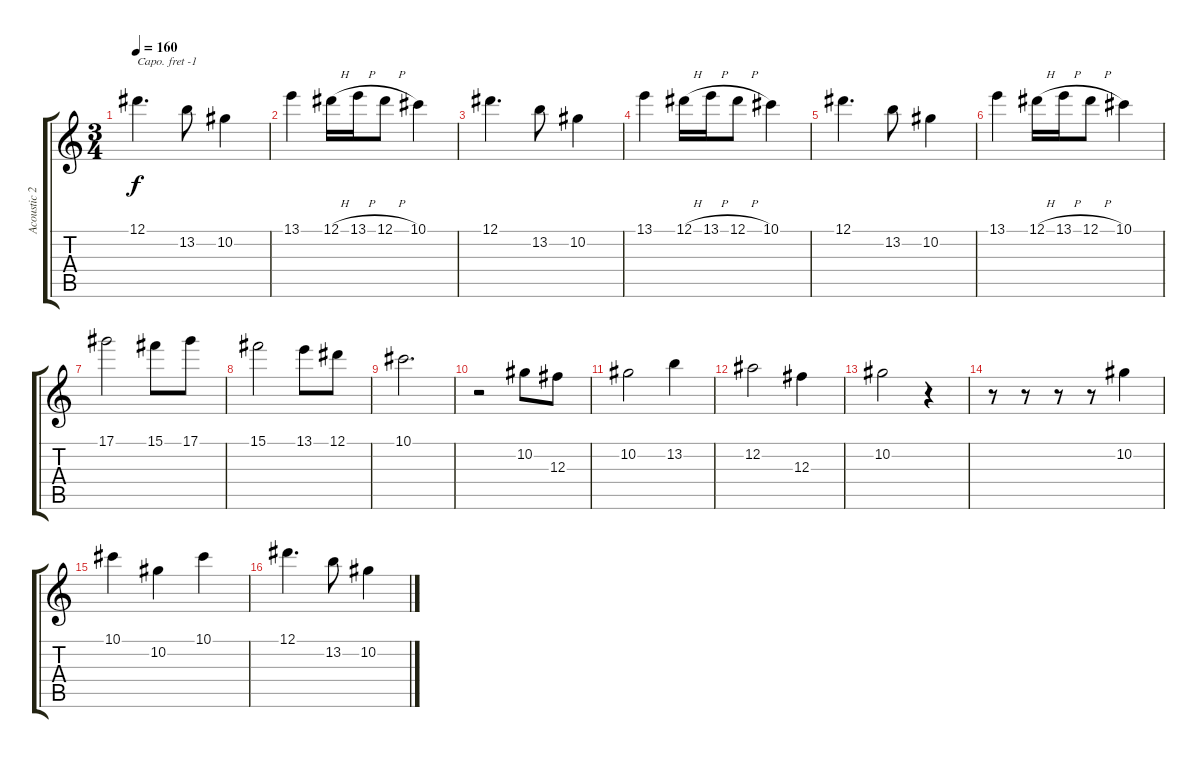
\track ("Acoustic 2" "Acoustic 2") {instrument acousticguitarsteel}
\staff {score tabs}
\capo -1
\tuning (E4 B3 G3 D3 A2 E2) {hide}
\ts (3 4)
\tempo 160
\clef g2
\ks c
12.1.4{d dy f} 13.2.8 10.2.4 |
13.1.4 12.1{h}.16 13.1{h}.16 12.1{h}.8 10.1.4 |
12.1.4{d} 13.2.8 10.2.4 |
13.1.4 12.1{h}.16 13.1{h}.16 12.1{h}.8 10.1.4 |
12.1.4{d} 13.2.8 10.2.4 |
13.1.4 12.1{h}.16 13.1{h}.16 12.1{h}.8 10.1.4 |
17.1.2 15.1.8 17.1.8 |
15.1.2 13.1.8 12.1.8 |
10.1.2{d} |
r.2 10.2.8 12.3.8 |
10.2.2 13.2.4 |
12.2.2 12.3.4 |
10.2.2 r.4 |
r.8 r.8 r.8 r.8 10.2.4 |
10.1.4 10.2.4 10.1.4 |
12.1.4{d} 13.2.8 10.2.4
